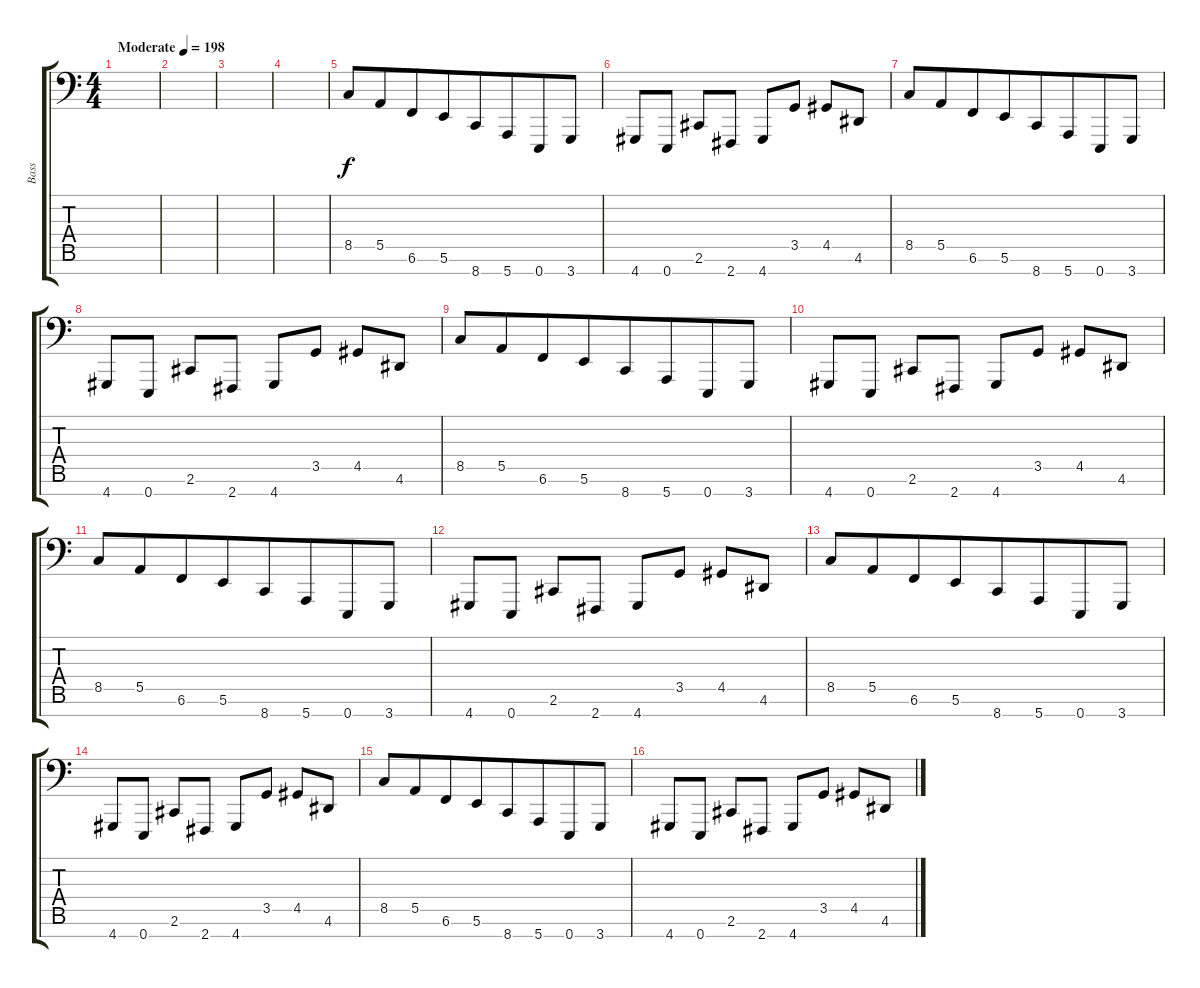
\track ("Bass" "Bass") {instrument electricbassfinger}
\staff {score tabs}
\tuning (B2 Gb2 E2 B1 E1 B0 E0) {hide}
\ts (4 4)
\section ("" "")
\tempo (198 "Moderate")
\clef f4
\ks c
|
|
|
|
8.5.8 5.5.8{beam merge} 6.6.8{beam merge} 5.6.8{beam merge} 8.7.8 5.7.8{beam merge} 0.7.8 3.7.8 |
4.7.8{beam merge} 0.7.8 2.6.8{beam merge} 2.7.8 4.7.8 3.5.8 4.5.8 4.6.8 |
8.5.8 5.5.8{beam merge} 6.6.8{beam merge} 5.6.8{beam merge} 8.7.8 5.7.8{beam merge} 0.7.8 3.7.8 |
4.7.8{beam merge} 0.7.8 2.6.8{beam merge} 2.7.8 4.7.8 3.5.8 4.5.8 4.6.8 |
8.5.8 5.5.8{beam merge} 6.6.8{beam merge} 5.6.8{beam merge} 8.7.8 5.7.8{beam merge} 0.7.8 3.7.8 |
4.7.8{beam merge} 0.7.8 2.6.8{beam merge} 2.7.8 4.7.8 3.5.8 4.5.8 4.6.8 |
8.5.8 5.5.8{beam merge} 6.6.8{beam merge} 5.6.8{beam merge} 8.7.8 5.7.8{beam merge} 0.7.8 3.7.8 |
4.7.8{beam merge} 0.7.8 2.6.8{beam merge} 2.7.8 4.7.8 3.5.8 4.5.8 4.6.8 |
8.5.8 5.5.8{beam merge} 6.6.8{beam merge} 5.6.8{beam merge} 8.7.8 5.7.8{beam merge} 0.7.8 3.7.8 |
4.7.8{beam merge} 0.7.8 2.6.8{beam merge} 2.7.8 4.7.8 3.5.8 4.5.8 4.6.8 |
8.5.8 5.5.8{beam merge} 6.6.8{beam merge} 5.6.8{beam merge} 8.7.8 5.7.8{beam merge} 0.7.8 3.7.8 |
4.7.8{beam merge} 0.7.8 2.6.8{beam merge} 2.7.8 4.7.8 3.5.8 4.5.8 4.6.8
